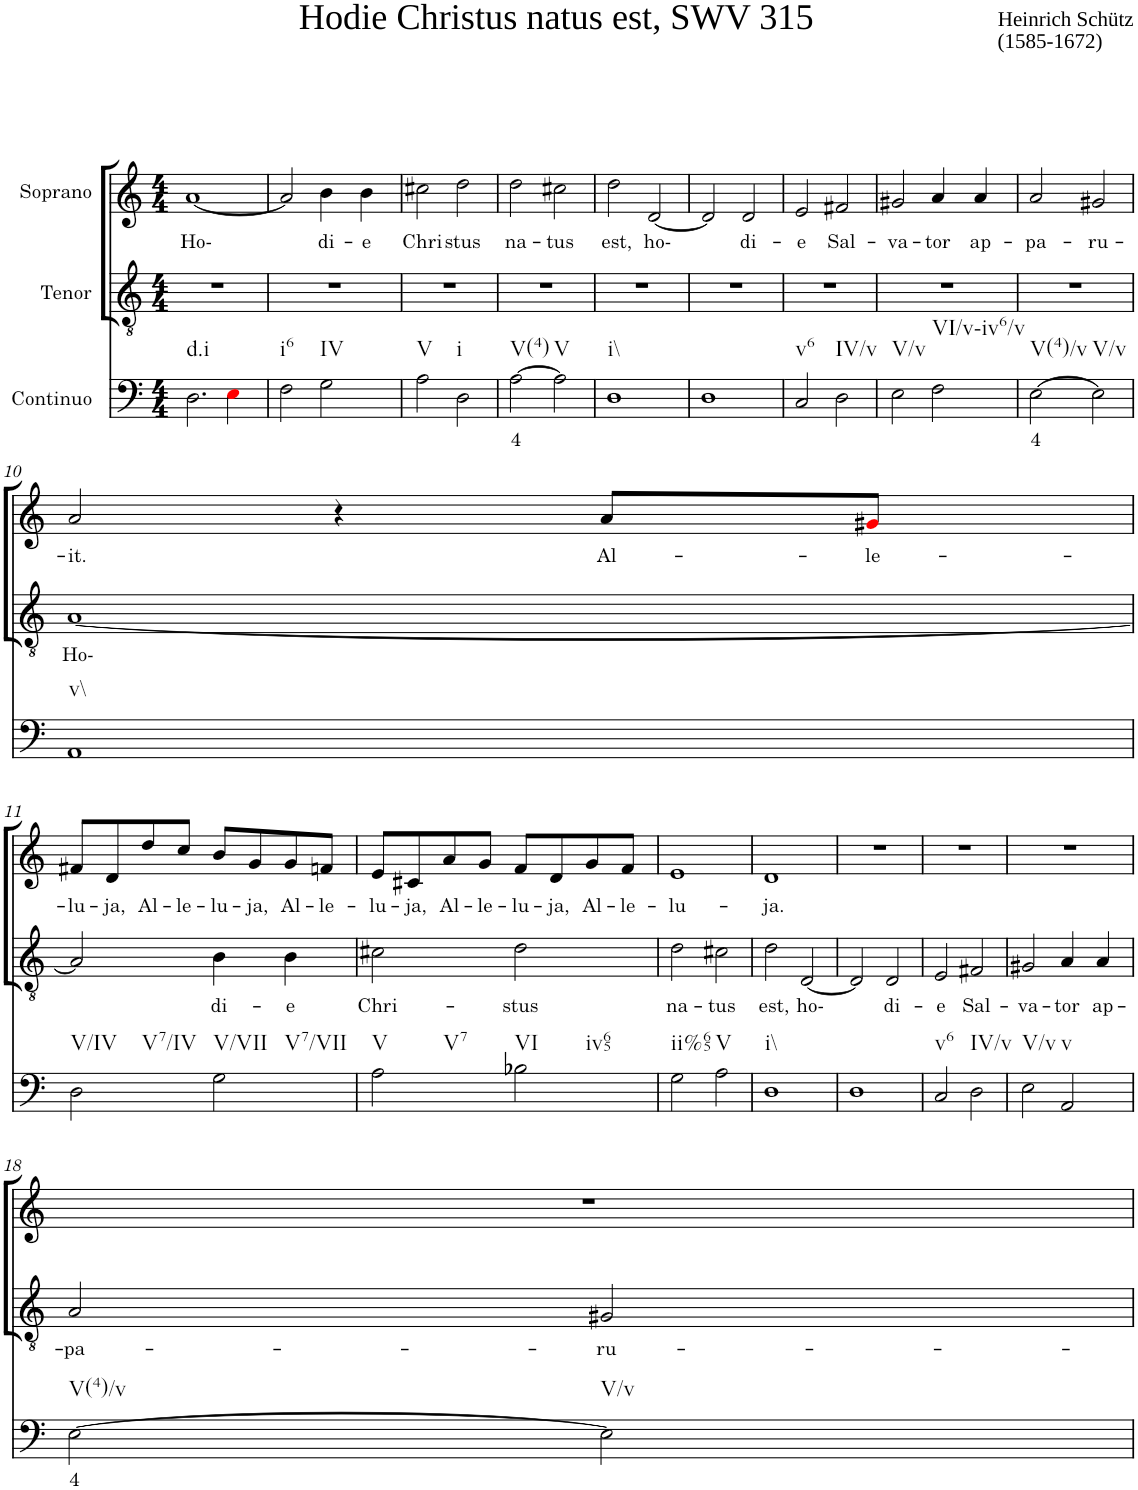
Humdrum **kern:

**kern	**text	**kern	**text	**kern	**text
*part3	*part3	*part2	*part2	*part1	*part1
*staff3	*staff3	*staff2	*staff2	*staff1	*staff1
*I"Continuo	*	*I"Tenor	*	*I"Soprano	*
*clefF4	*	*clefGv2	*	*clefG2	*
*k[]	*	*k[]	*	*k[]	*
*M4/4	*	*M4/4	*	*M4/4	*
=1	=1	=1	=1	=1	=1
!	!	!	!	!LO:TX:a:t=Hodie Christus natus est, SWV 315	!
!	!	!	!	!LO:TX:a:t=Heinrich Schütz	!
!	!	!	!	!LO:TX:a:t=(1585-1672)	!
!LO:TX:b:t=d.i	!	!	!	!	!
!	!	!	!	!	!LO:LY:b
2.D\	.	1r	.	[1a	Ho-
4Ei\	.	.	.	.	.
=2	=2	=2	=2	=2	=2
!LO:TX:b:t=i6	!	!	!	!	!
2F\	.	1r	.	2a/]	.
!LO:TX:b:t=IV	!	!	!	!	!
!	!	!	!	!	!LO:LY:b
2G\	.	.	.	4b\	di-
!	!	!	!	!	!LO:LY:b
.	.	.	.	4b\	e
=3	=3	=3	=3	=3	=3
!LO:TX:b:t=V	!	!	!	!	!
!	!	!	!	!	!LO:LY:b
2A\	.	1r	.	2cc#X\	Chri-
!LO:TX:b:t=i	!	!	!	!	!
!	!	!	!	!	!LO:LY:b
2D\	.	.	.	2dd\	stus
=4	=4	=4	=4	=4	=4
!LO:TX:b:t=V(4)	!	!	!	!	!
!	!LO:LY:b	!	!	!	!LO:LY:b
[2A\	4	1r	.	2dd\	na-
!LO:TX:b:t=V	!	!	!	!	!
!	!	!	!	!	!LO:LY:b
2A\]	.	.	.	2cc#X\	tus
=5	=5	=5	=5	=5	=5
!LO:TX:b:t=i\\	!	!	!	!	!
!	!	!	!	!	!LO:LY:b
1D	.	1r	.	2dd\	est,
!	!	!	!	!	!LO:LY:b
.	.	.	.	[2d/	ho-
=6	=6	=6	=6	=6	=6
1D	.	1r	.	2d/]	.
!	!	!	!	!	!LO:LY:b
.	.	.	.	2d/	di-
=7	=7	=7	=7	=7	=7
!LO:TX:b:t=v6	!	!	!	!	!
!	!	!	!	!	!LO:LY:b
2C/	.	1r	.	2e/	e
!LO:TX:b:t=IV/v	!	!	!	!	!
!	!	!	!	!	!LO:LY:b
2D\	.	.	.	2f#X/	Sal-
=8	=8	=8	=8	=8	=8
!LO:TX:b:t=V/v	!	!	!	!	!
!	!	!	!	!	!LO:LY:b
2E\	.	1r	.	2g#X/	va-
!LO:TX:b:t=VI/v-iv6/v	!	!	!	!	!
!	!	!	!	!	!LO:LY:b
2F\	.	.	.	4a/	tor
!	!	!	!	!	!LO:LY:b
.	.	.	.	4a/	ap-
=9	=9	=9	=9	=9	=9
!LO:TX:b:t=V(4)/v	!	!	!	!	!
!	!LO:LY:b	!	!	!	!LO:LY:b
[2E\	4	1r	.	2a/	pa-
!LO:TX:b:t=V/v	!	!	!	!	!
!	!	!	!	!	!LO:LY:b
2E\]	.	.	.	2g#X/	ru-
!!LO:LB:g=z
=10	=10	=10	=10	=10	=10
!LO:TX:b:t=v\\	!	!	!	!	!
!	!	!	!LO:LY:b	!	!LO:LY:b
1AA	.	[1A	Ho-	2a/	it.
.	.	.	.	4r	.
!	!	!	!	!	!LO:LY:b
.	.	.	.	8a/L	Al-
!	!	!	!	!	!LO:LY:b
.	.	.	.	8g#Xi/J	le-
!!LO:LB:g=z
=11	=11	=11	=11	=11	=11
!LO:TX:b:t=V/IV	!	!	!	!	!
!LO:TX:b:t=V7/IV	!	!	!	!	!
!	!	!	!	!	!LO:LY:b
2D\	.	2A/]	.	8f#X/L	lu-
!	!	!	!	!	!LO:LY:b
.	.	.	.	8d/	ja,
!	!	!	!	!	!LO:LY:b
.	.	.	.	8dd/	Al-
!	!	!	!	!	!LO:LY:b
.	.	.	.	8cc/J	le-
!LO:TX:b:t=V/VII	!	!	!	!	!
!LO:TX:b:t=V7/VII	!	!	!	!	!
!	!	!	!LO:LY:b	!	!LO:LY:b
2G\	.	4B\	di-	8b/L	lu-
!	!	!	!	!	!LO:LY:b
.	.	.	.	8g/	ja,
!	!	!	!LO:LY:b	!	!LO:LY:b
.	.	4B\	e	8g/	Al-
!	!	!	!	!	!LO:LY:b
.	.	.	.	8fn/J	le-
=12	=12	=12	=12	=12	=12
!LO:TX:b:t=V	!	!	!	!	!
!LO:TX:b:t=V7	!	!	!	!	!
!	!	!	!LO:LY:b	!	!LO:LY:b
2A\	.	2c#X\	Chri-	8e/L	lu-
!	!	!	!	!	!LO:LY:b
.	.	.	.	8c#X/	ja,
!	!	!	!	!	!LO:LY:b
.	.	.	.	8a/	Al-
!	!	!	!	!	!LO:LY:b
.	.	.	.	8g/J	le-
!LO:TX:b:t=VI	!	!	!	!	!
!LO:TX:b:t=iv65	!	!	!	!	!
!	!	!	!LO:LY:b	!	!LO:LY:b
2B-X\	.	2d\	stus	8f/L	lu-
!	!	!	!	!	!LO:LY:b
.	.	.	.	8d/	ja,
!	!	!	!	!	!LO:LY:b
.	.	.	.	8g/	Al-
!	!	!	!	!	!LO:LY:b
.	.	.	.	8f/J	le-
=13	=13	=13	=13	=13	=13
!LO:TX:b:t=ii%65	!	!	!	!	!
!	!	!	!LO:LY:b	!	!LO:LY:b
2G\	.	2d\	na-	1e	lu-
!LO:TX:b:t=V	!	!	!	!	!
!	!	!	!LO:LY:b	!	!
2A\	.	2c#X\	tus	.	.
=14	=14	=14	=14	=14	=14
!LO:TX:b:t=i\\	!	!	!	!	!
!	!	!	!LO:LY:b	!	!LO:LY:b
1D	.	2d\	est,	1d	ja.
!	!	!	!LO:LY:b	!	!
.	.	[2D/	ho-	.	.
=15	=15	=15	=15	=15	=15
1D	.	2D/]	.	1r	.
!	!	!	!LO:LY:b	!	!
.	.	2D/	di-	.	.
=16	=16	=16	=16	=16	=16
!LO:TX:b:t=v6	!	!	!	!	!
!	!	!	!LO:LY:b	!	!
2C/	.	2E/	e	1r	.
!LO:TX:b:t=IV/v	!	!	!	!	!
!	!	!	!LO:LY:b	!	!
2D\	.	2F#X/	Sal-	.	.
=17	=17	=17	=17	=17	=17
!LO:TX:b:t=V/v	!	!	!	!	!
!	!	!	!LO:LY:b	!	!
2E\	.	2G#X/	va-	1r	.
!LO:TX:b:t=v	!	!	!	!	!
!	!	!	!LO:LY:b	!	!
2AA/	.	4A/	tor	.	.
!	!	!	!LO:LY:b	!	!
.	.	4A/	ap-	.	.
!!LO:LB:g=z
=18	=18	=18	=18	=18	=18
!LO:TX:b:t=V(4)/v	!	!	!	!	!
!	!LO:LY:b	!	!LO:LY:b	!	!
[2E\	4	2A/	pa-	1r	.
!LO:TX:b:t=V/v	!	!	!	!	!
!	!	!	!LO:LY:b	!	!
2E\]	.	2G#X/	ru-	.	.
=	=	=	=	=	=
*-	*-	*-	*-	*-	*-
